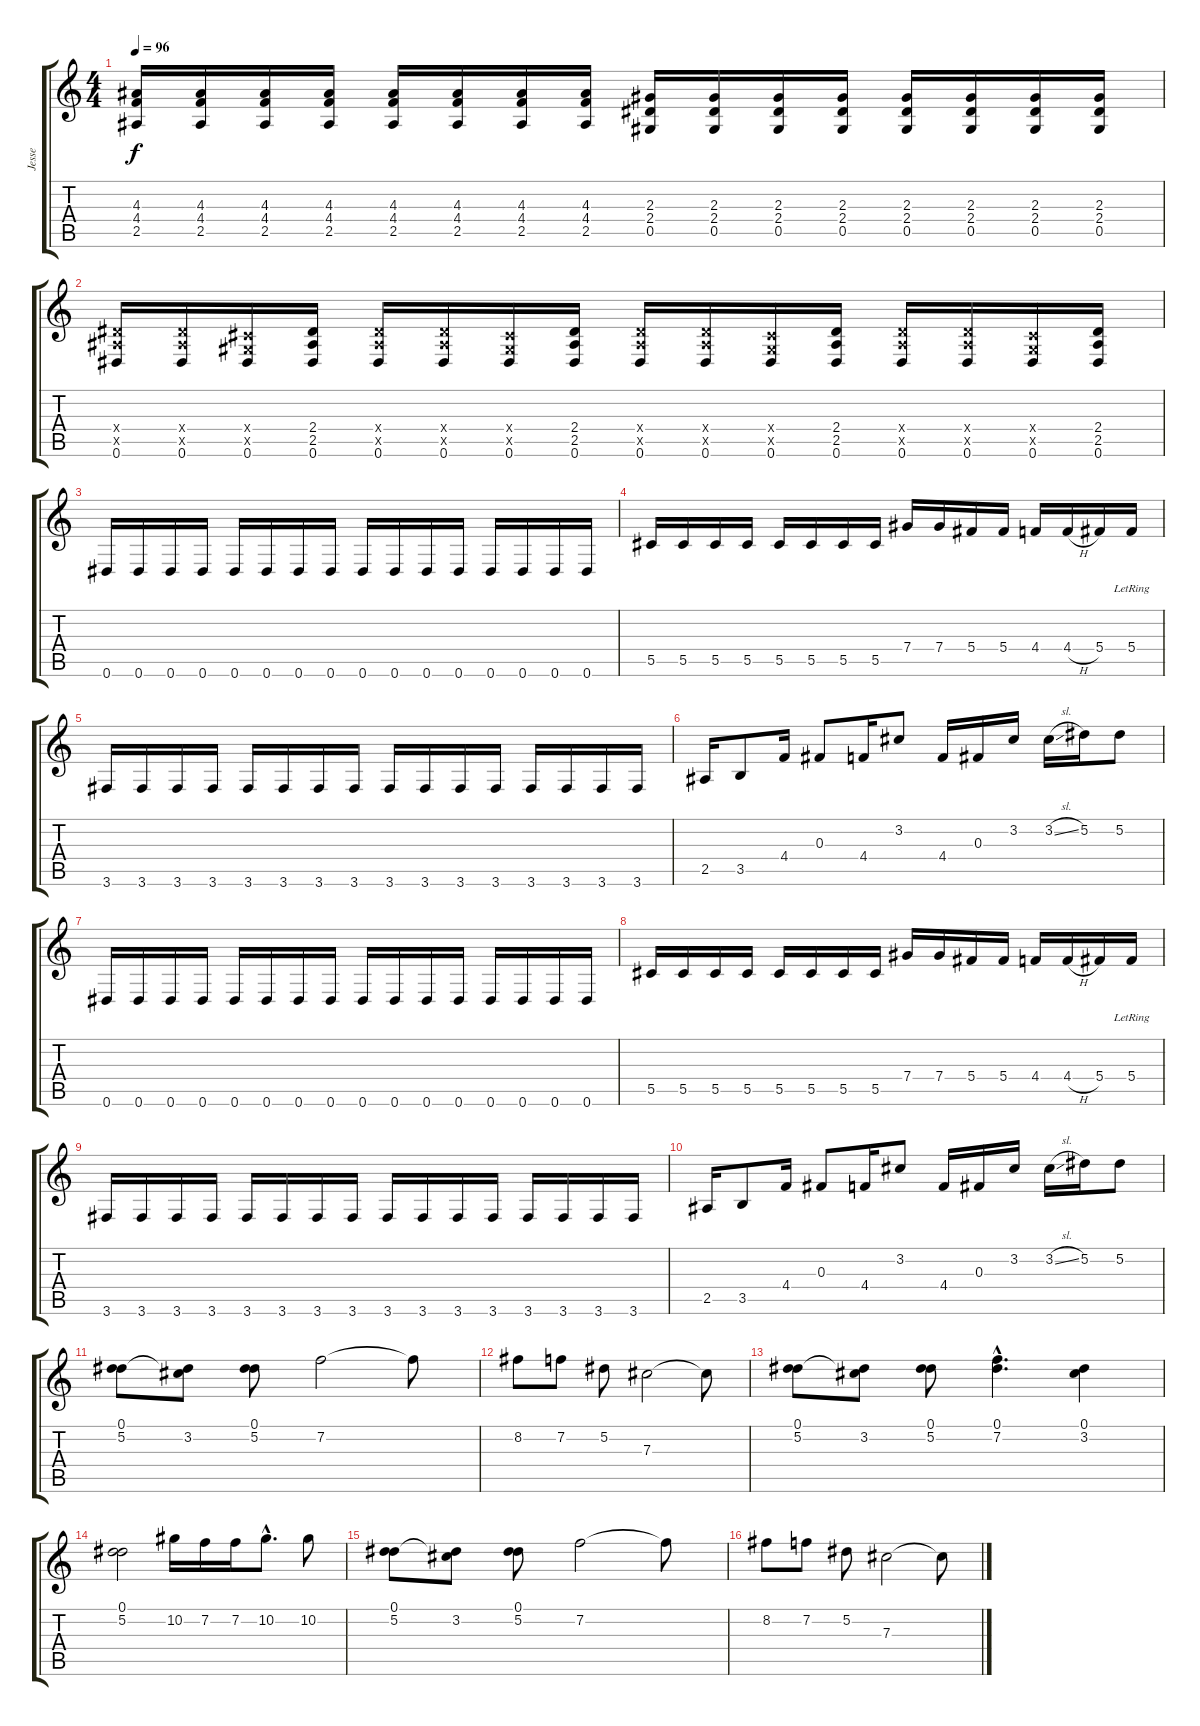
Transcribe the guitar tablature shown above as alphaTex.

\track ("Jesse" "Jesse") {instrument electricguitarjazz}
\staff {score tabs}
\tuning (Eb4 Bb3 Gb3 Db3 Ab2 Eb2) {hide}
\ts (4 4)
\tempo 96
\clef g2
\ks c
(4.3 4.4 2.5).16{dy f instrument distortionguitar} (4.3 4.4 2.5).16 (4.3 4.4 2.5).16 (4.3 4.4 2.5).16 (4.3 4.4 2.5).16 (4.3 4.4 2.5).16 (4.3 4.4 2.5).16 (4.3 4.4 2.5).16 (2.3 2.4 0.5).16 (2.3 2.4 0.5).16 (2.3 2.4 0.5).16 (2.3 2.4 0.5).16 (2.3 2.4 0.5).16 (2.3 2.4 0.5).16 (2.3 2.4 0.5).16 (2.3 2.4 0.5).16 |
(2.4{x} 2.5{x} 0.6).16 (2.4{x} 2.5{x} 0.6).16 (0.4{x} 0.5{x} 0.6).16 (2.4 2.5 0.6).16 (2.4{x} 2.5{x} 0.6).16 (2.4{x} 2.5{x} 0.6).16 (0.4{x} 0.5{x} 0.6).16 (2.4 2.5 0.6).16 (2.4{x} 2.5{x} 0.6).16 (2.4{x} 2.5{x} 0.6).16 (0.4{x} 0.5{x} 0.6).16 (2.4 2.5 0.6).16 (2.4{x} 2.5{x} 0.6).16 (2.4{x} 2.5{x} 0.6).16 (0.4{x} 0.5{x} 0.6).16 (2.4 2.5 0.6).16 |
0.6.16{volume 15 balance 8 instrument electricguitarjazz} 0.6.16 0.6.16 0.6.16 0.6.16 0.6.16 0.6.16 0.6.16 0.6.16 0.6.16 0.6.16 0.6.16 0.6.16 0.6.16 0.6.16 0.6.16 |
5.5.16 5.5.16 5.5.16 5.5.16 5.5.16 5.5.16 5.5.16 5.5.16 7.4.16 7.4.16 5.4.16 5.4.16 4.4.16 4.4{h}.16 5.4.16 5.4{lr}.16 |
3.6.16 3.6.16 3.6.16 3.6.16 3.6.16 3.6.16 3.6.16 3.6.16 3.6.16 3.6.16 3.6.16 3.6.16 3.6.16 3.6.16 3.6.16 3.6.16 |
2.5.16 3.5.8 4.4.16 0.3.8 4.4.16 3.2.8 4.4.16 0.3.16 3.2.16 3.2{sl}.16 5.2.16 5.2.8 |
0.6.16 0.6.16 0.6.16 0.6.16 0.6.16 0.6.16 0.6.16 0.6.16 0.6.16 0.6.16 0.6.16 0.6.16 0.6.16 0.6.16 0.6.16 0.6.16 |
5.5.16 5.5.16 5.5.16 5.5.16 5.5.16 5.5.16 5.5.16 5.5.16 7.4.16 7.4.16 5.4.16 5.4.16 4.4.16 4.4{h}.16 5.4.16 5.4{lr}.16 |
3.6.16 3.6.16 3.6.16 3.6.16 3.6.16 3.6.16 3.6.16 3.6.16 3.6.16 3.6.16 3.6.16 3.6.16 3.6.16 3.6.16 3.6.16 3.6.16 |
2.5.16 3.5.8 4.4.16 0.3.8 4.4.16 3.2.8 4.4.16 0.3.16 3.2.16 3.2{sl}.16 5.2.16 5.2.8 |
(0.1 5.2).8 (0.1{t} 3.2).8 (0.1 5.2).8 7.2.2 7.2{t}.8 |
8.2.8 7.2.8 5.2.8 7.3.2 7.3{t}.8 |
(0.1 5.2).8 (0.1{t} 3.2).8 (0.1 5.2).8 (0.1{hac} 7.2{hac}).4{d} (0.1 3.2).4 |
(0.1 5.2).2 10.2.16 7.2.16 7.2.16 10.2{hac}.8{d} 10.2.8 |
(0.1 5.2).8 (0.1{t} 3.2).8 (0.1 5.2).8 7.2.2 7.2{t}.8 |
8.2.8 7.2.8 5.2.8 7.3.2 7.3{t}.8
